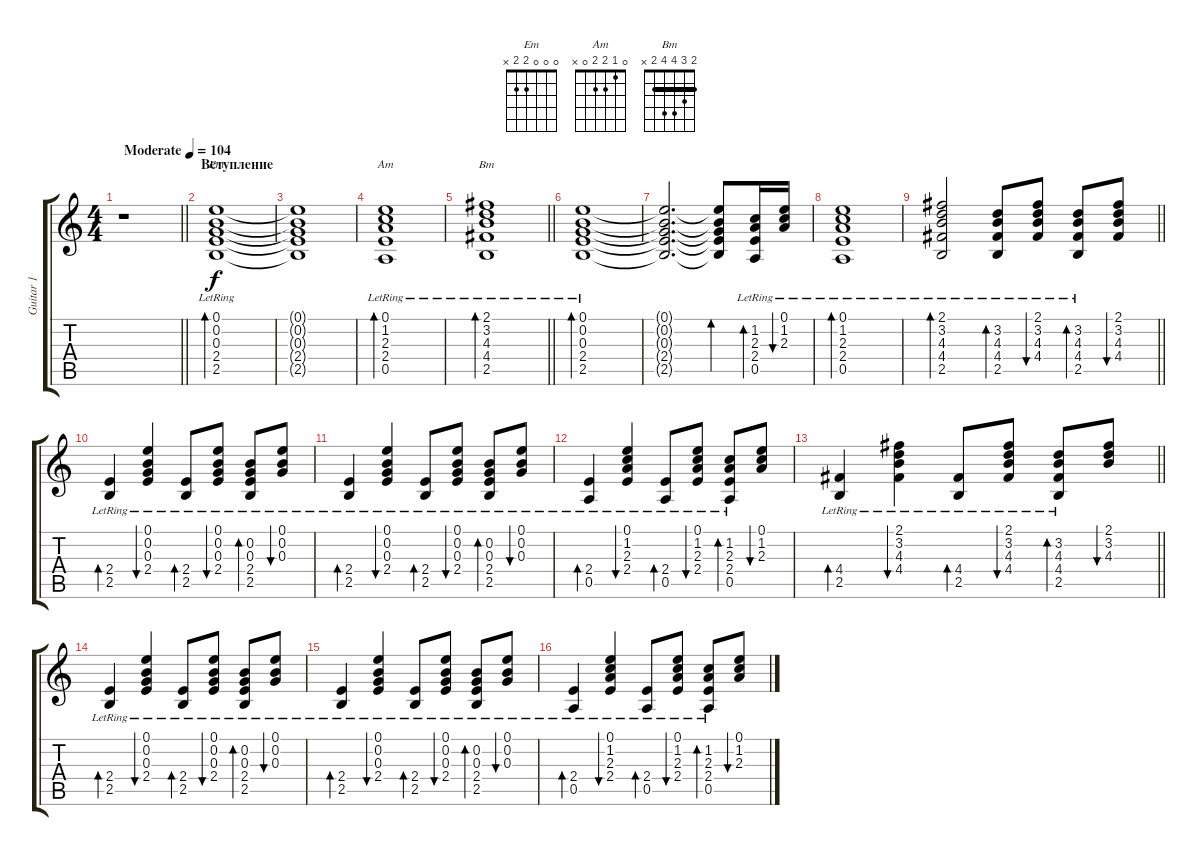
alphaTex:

\track ("Guitar 1" "Guitar 1") {instrument acousticguitarsteel}
\staff {score tabs}
\tuning (E4 B3 G3 D3 A2 E2) {hide}
\chord ("Em" 0 0 0 2 2 x)
\chord ("Am" 0 1 2 2 0 x)
\chord ("Bm" 2 3 4 4 2 x) {barre 2}
\ts (4 4)
\tempo (104 "Moderate")
\clef g2
\barLineRight lightlight
\ks c
r.1{dy f instrument acousticguitarsteel} |
\section ("" "Вступление")
(0.1{lr} 0.2{lr} 0.3{lr} 2.4{lr} 2.5{lr}).1{bd 60 ch "Em"} |
(0.1{t} 0.2{t} 0.3{t} 2.4{t} 2.5{t}).1 |
(0.1{lr} 1.2{lr} 2.3{lr} 2.4{lr} 0.5{lr}).1{bd 60 ch "Am"} |
\barLineRight lightlight
(2.1{lr} 3.2{lr} 4.3{lr} 4.4{lr} 2.5{lr}).1{bd 60 ch "Bm"} |
\section ("" "")
(0.1{lr} 0.2{lr} 0.3{lr} 2.4{lr} 2.5{lr}).1{bd 60} |
(0.1{t} 0.2{t} 0.3{t} 2.4{t} 2.5{t}).2{d} (0.1{t} 0.2{t} 0.3{t} 2.4{t} 2.5{t}).8{bd 60} (1.2{lr} 2.3{lr} 2.4{lr} 0.5{lr}).16{bd 60} (0.1{lr} 1.2{lr} 2.3{lr}).16{bu 60} |
(0.1{lr} 1.2{lr} 2.3{lr} 2.4{lr} 0.5{lr}).1{bd 60} |
\barLineRight lightlight
(2.1{lr} 3.2{lr} 4.3{lr} 4.4{lr} 2.5{lr}).2{bd 60} (3.2{lr} 4.3{lr} 4.4{lr} 2.5{lr}).8{bd 60} (2.1{lr} 3.2{lr} 4.3{lr} 4.4{lr}).8{bu 60} (3.2{lr} 4.3{lr} 4.4{lr} 2.5{lr}).8{bd 60} (2.1 3.2 4.3 4.4).8{bu 60} |
\section ("" "")
(2.4{lr} 2.5{lr}).4{bd 60} (0.1{lr} 0.2{lr} 0.3{lr} 2.4{lr}).4{bu 60} (2.4{lr} 2.5{lr}).8{bd 60} (0.1{lr} 0.2{lr} 0.3{lr} 2.4{lr}).8{bu 60} (0.2 0.3{lr} 2.4{lr} 2.5{lr}).8{bd 60} (0.1{lr} 0.2{lr} 0.3{lr}).8{bu 60} |
(2.4{lr} 2.5{lr}).4{bd 60} (0.1{lr} 0.2{lr} 0.3{lr} 2.4{lr}).4{bu 60} (2.4{lr} 2.5{lr}).8{bd 60} (0.1{lr} 0.2{lr} 0.3{lr} 2.4{lr}).8{bu 60} (0.2 0.3{lr} 2.4{lr} 2.5{lr}).8{bd 60} (0.1{lr} 0.2 0.3).8{bu 60} |
(2.4{lr} 0.5{lr}).4{bd 60} (0.1{lr} 1.2{lr} 2.3{lr} 2.4{lr}).4{bu 60} (2.4{lr} 0.5{lr}).8{bd 60} (0.1{lr} 1.2{lr} 2.3{lr} 2.4{lr}).8{bu 60} (1.2 2.3{lr} 2.4{lr} 0.5{lr}).8{bd 60} (0.1 1.2 2.3).8{bu 60} |
\barLineRight lightlight
(4.4{lr} 2.5{lr}).4{bd 60} (2.1{lr} 3.2{lr} 4.3{lr} 4.4{lr}).4{bu 60} (4.4{lr} 2.5{lr}).8{bd 60} (2.1{lr} 3.2{lr} 4.3{lr} 4.4{lr}).8{bu 60} (3.2 4.3{lr} 4.4{lr} 2.5{lr}).8{bd 60} (2.1 3.2 4.3).8{bu 60} |
\section ("" "")
(2.4{lr} 2.5{lr}).4{bd 60} (0.1{lr} 0.2{lr} 0.3{lr} 2.4{lr}).4{bu 60} (2.4{lr} 2.5{lr}).8{bd 60} (0.1{lr} 0.2{lr} 0.3{lr} 2.4{lr}).8{bu 60} (0.2 0.3{lr} 2.4{lr} 2.5{lr}).8{bd 60} (0.1{lr} 0.2{lr} 0.3{lr}).8{bu 60} |
(2.4{lr} 2.5{lr}).4{bd 60} (0.1{lr} 0.2{lr} 0.3{lr} 2.4{lr}).4{bu 60} (2.4{lr} 2.5{lr}).8{bd 60} (0.1{lr} 0.2{lr} 0.3{lr} 2.4{lr}).8{bu 60} (0.2 0.3{lr} 2.4{lr} 2.5{lr}).8{bd 60} (0.1{lr} 0.2 0.3).8{bu 60} |
(2.4{lr} 0.5{lr}).4{bd 60} (0.1{lr} 1.2{lr} 2.3{lr} 2.4{lr}).4{bu 60} (2.4{lr} 0.5{lr}).8{bd 60} (0.1{lr} 1.2{lr} 2.3{lr} 2.4{lr}).8{bu 60} (1.2 2.3{lr} 2.4{lr} 0.5{lr}).8{bd 60} (0.1 1.2 2.3).8{bu 60}
